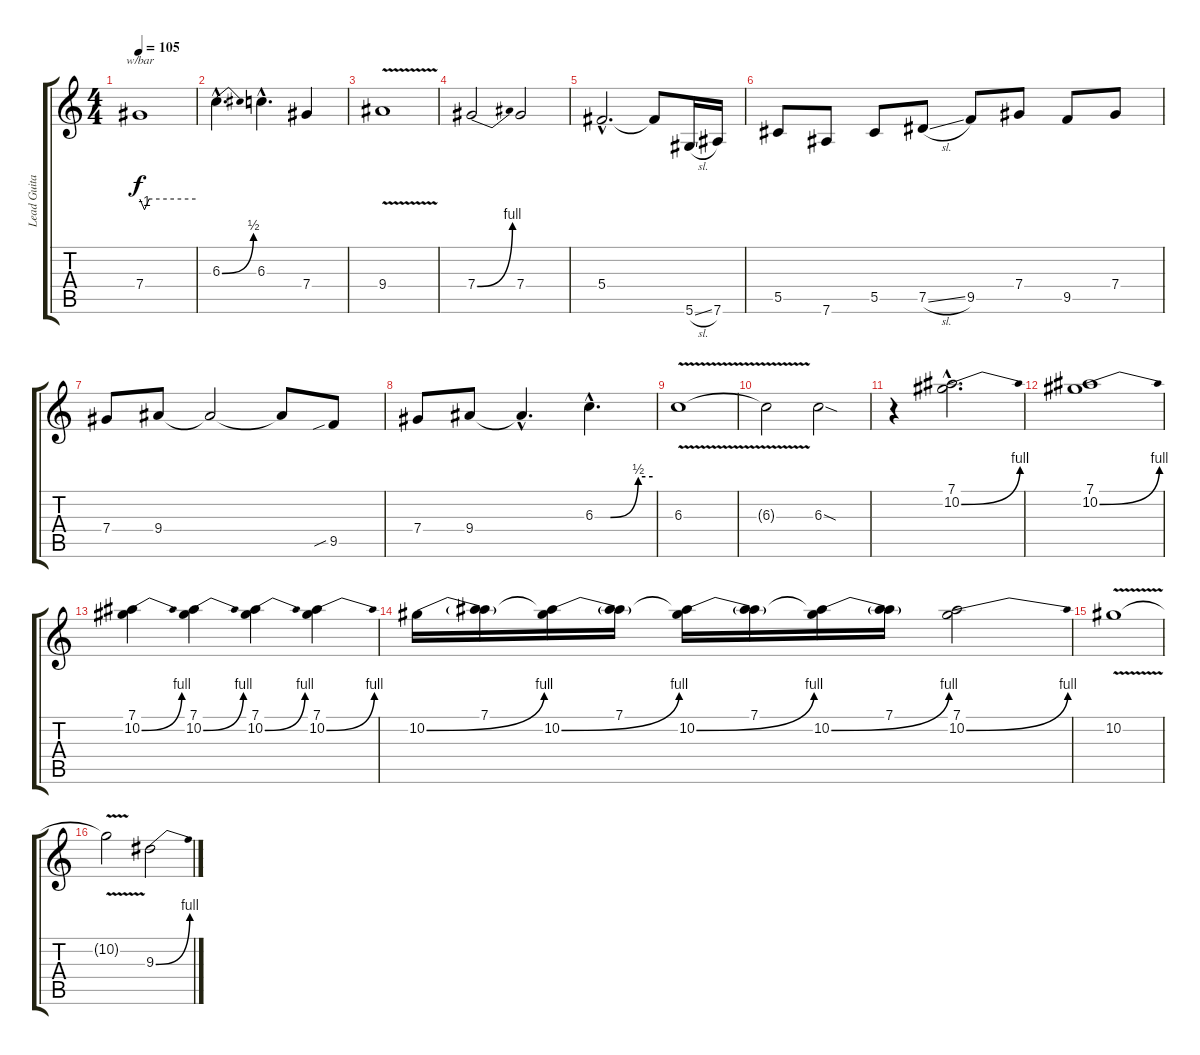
\track ("Lead Guitar" "Lead Guita") {instrument distortionguitar}
\staff {score tabs}
\tuning (Eb4 Bb3 Gb3 Db3 Ab2 Eb2) {hide}
\ts (4 4)
\tempo 105
\clef g2
\ks c
7.4.1{tbe (custom default 0 0 5 -4 10 0 60 0) dy f} |
6.3{be (bend 0 0 60 2) hac}.4{d} 6.3{hac}.4{d} 7.4.4 |
9.4{v}.1 |
7.4{be (bend 0 0 60 4)}.2 7.4.2 |
5.4{hac}.2{d} 5.4{t}.8 5.6{sl}.16 7.6.16 |
5.5.8 7.6.8 5.5.8 7.5{sl}.8 9.5.8 7.4.8 9.5.8 7.4.8 |
7.4.8 9.4.8 9.4{t}.2 9.4{t}.8 9.5{sib}.8 |
7.4.8 9.4.8 9.4{hac t}.4{d} 6.3{be (custom 0 0 16 0 45 2 60 2) hac}.4{d} |
6.3{v}.1 |
6.3{t}.2 6.3{sod}.2 |
r.4 (7.1{hac} 10.2{be (bend 0 0 60 4) hac}).2{d} |
(7.1 10.2{be (bend 0 0 60 4)}).1 |
(7.1 10.2{be (bend 0 0 60 4)}).4 (7.1 10.2{be (bend 0 0 60 4)}).4 (7.1 10.2{be (bend 0 0 60 4)}).4 (7.1 10.2{be (bend 0 0 60 4)}).4 |
10.2{be (bend 0 0 60 4)}.16 (7.1 10.2{t}).16 (7.1{t} 10.2{be (bend 0 0 60 4)}).16 (7.1 10.2{t}).16 (7.1{t} 10.2{be (bend 0 0 60 4)}).16 (7.1 10.2{t}).16 (7.1{t} 10.2{be (bend 0 0 60 4)}).16 (7.1 10.2{t}).16 (7.1 10.2{be (bend 0 0 60 4)}).2 |
10.2{v}.1 |
10.2{t}.2 9.3{be (bend 0 0 60 4)}.2
